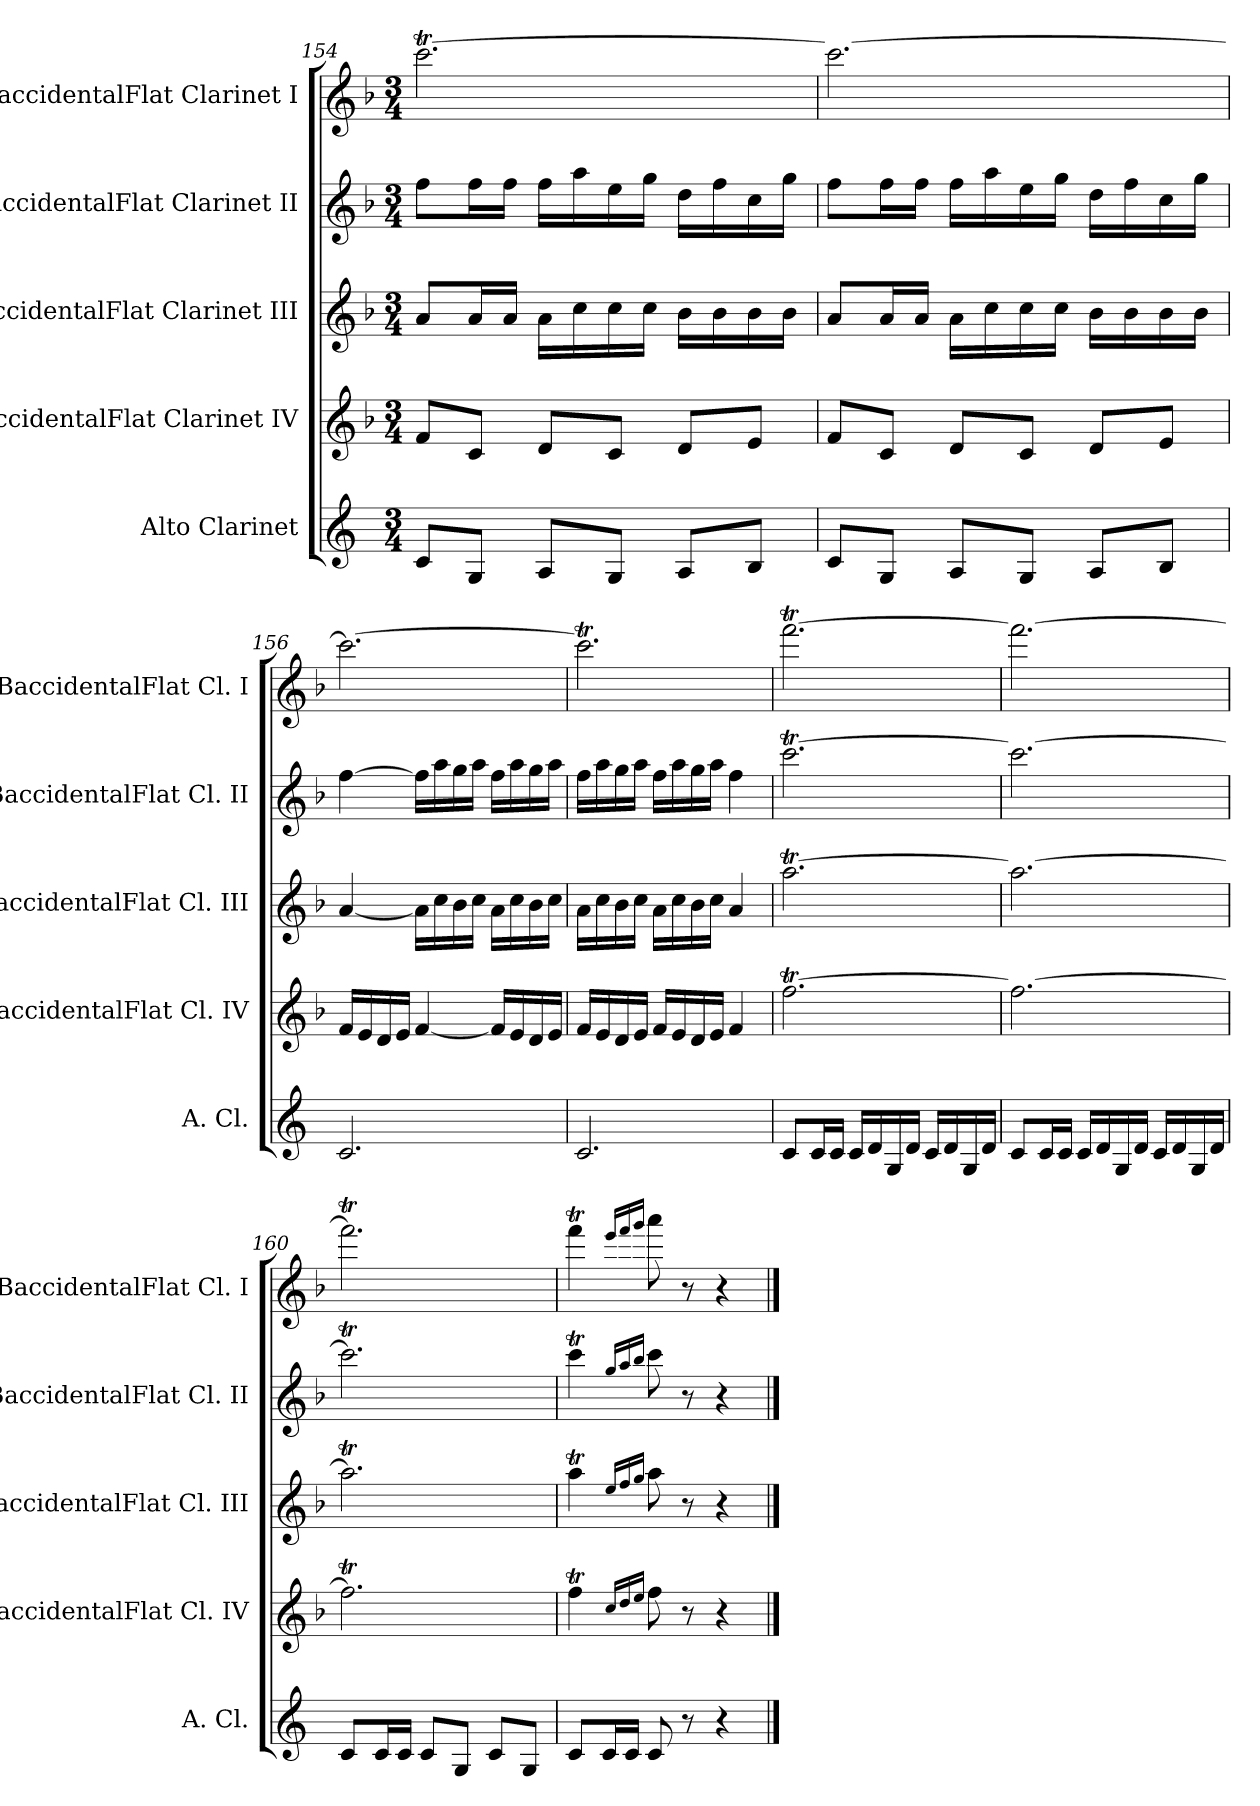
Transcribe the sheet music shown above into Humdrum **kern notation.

**kern	**kern	**kern	**kern	**kern
*part5	*part4	*part3	*part2	*part1
*staff5	*staff4	*staff3	*staff2	*staff1
*I"Alto Clarinet	*I"BaccidentalFlat Clarinet IV	*I"BaccidentalFlat Clarinet III	*I"BaccidentalFlat Clarinet II	*I"BaccidentalFlat Clarinet I
*I'A. Cl.	*I'BaccidentalFlat Cl. IV	*I'BaccidentalFlat Cl. III	*I'BaccidentalFlat Cl. II	*I'BaccidentalFlat Cl. I
*clefG2	*clefG2	*clefG2	*clefG2	*clefG2
*ITrd5c9	*ITrd1c2	*ITrd1c2	*ITrd1c2	*ITrd1c2
*k[b-e-a-]	*k[b-e-a-]	*k[b-e-a-]	*k[b-e-a-]	*k[b-e-a-]
*M3/4	*M3/4	*M3/4	*M3/4	*M3/4
=154	=154	=154	=154	=154
8E-/L	8e-/L	8g/L	8ee-\L	[2.bb-T\
8BB-/J	8B-/J	16g/L	16ee-\L	.
.	.	16g/JJ	16ee-\JJ	.
8C/L	8c/L	16g\LL	16ee-\LL	.
.	.	16b-\	16gg\	.
8BB-/J	8B-/J	16b-\	16dd\	.
.	.	16b-\JJ	16ff\JJ	.
8C/L	8c/L	16a-\LL	16cc\LL	.
.	.	16a-\	16ee-\	.
8D/J	8d/J	16a-\	16b-\	.
.	.	16a-\JJ	16ff\JJ	.
=155	=155	=155	=155	=155
8E-/L	8e-/L	8g/L	8ee-\L	2.bb-\_
8BB-/J	8B-/J	16g/L	16ee-\L	.
.	.	16g/JJ	16ee-\JJ	.
8C/L	8c/L	16g\LL	16ee-\LL	.
.	.	16b-\	16gg\	.
8BB-/J	8B-/J	16b-\	16dd\	.
.	.	16b-\JJ	16ff\JJ	.
8C/L	8c/L	16a-\LL	16cc\LL	.
.	.	16a-\	16ee-\	.
8D/J	8d/J	16a-\	16b-\	.
.	.	16a-\JJ	16ff\JJ	.
!!LO:LB:g=z
=156	=156	=156	=156	=156
2.E-/	16e-/LL	[4g/	[4ee-\	2.bb-\_
.	16d/	.	.	.
.	16c/	.	.	.
.	16d/JJ	.	.	.
.	[4e-/	16g\LL]	16ee-\LL]	.
.	.	16b-\	16gg\	.
.	.	16a-\	16ff\	.
.	.	16b-\JJ	16gg\JJ	.
.	16e-/LL]	16g\LL	16ee-\LL	.
.	16d/	16b-\	16gg\	.
.	16c/	16a-\	16ff\	.
.	16d/JJ	16b-\JJ	16gg\JJ	.
=157	=157	=157	=157	=157
2.E-/	16e-/LL	16g\LL	16ee-\LL	2.bb-T\]
.	16d/	16b-\	16gg\	.
.	16c/	16a-\	16ff\	.
.	16d/JJ	16b-\JJ	16gg\JJ	.
.	16e-/LL	16g\LL	16ee-\LL	.
.	16d/	16b-\	16gg\	.
.	16c/	16a-\	16ff\	.
.	16d/JJ	16b-\JJ	16gg\JJ	.
.	4e-/	4g/	4ee-\	.
=158	=158	=158	=158	=158
8E-/L	[2.ee-T\	[2.ggt\	[2.bb-T\	[2.eee-T\
16E-/L	.	.	.	.
16E-/JJ	.	.	.	.
16E-/LL	.	.	.	.
16F/	.	.	.	.
16BB-/	.	.	.	.
16F/JJ	.	.	.	.
16E-/LL	.	.	.	.
16F/	.	.	.	.
16BB-/	.	.	.	.
16F/JJ	.	.	.	.
!!LO:PB:g=z
=159	=159	=159	=159	=159
8E-/L	2.ee-\_	2.gg\_	2.bb-\_	2.eee-\_
16E-/L	.	.	.	.
16E-/JJ	.	.	.	.
16E-/LL	.	.	.	.
16F/	.	.	.	.
16BB-/	.	.	.	.
16F/JJ	.	.	.	.
16E-/LL	.	.	.	.
16F/	.	.	.	.
16BB-/	.	.	.	.
16F/JJ	.	.	.	.
=160	=160	=160	=160	=160
8E-/L	2.ee-T\]	2.ggt\]	2.bb-T\]	2.eee-T\]
16E-/L	.	.	.	.
16E-/JJ	.	.	.	.
8E-/L	.	.	.	.
8BB-/J	.	.	.	.
8E-/L	.	.	.	.
8BB-/J	.	.	.	.
=161	=161	=161	=161	=161
8E-/L	4ee-T\	4ggt\	4bb-T\	4eee-T\
16E-/L	.	.	.	.
16E-/JJ	.	.	.	.
.	16qb-/LL	16qdd/LL	16qff/LL	16qddd/LL
.	16qcc/	16qee-/	16qgg/	16qeee-/
.	16qdd/JJ	16qff/JJ	16qaa-/JJ	16qfff/JJ
8E-/	8ee-\	8gg\	8bb-\	8ggg\
8r	8r	8r	8r	8r
4r	4r	4r	4r	4r
==	==	==	==	==
*-	*-	*-	*-	*-
